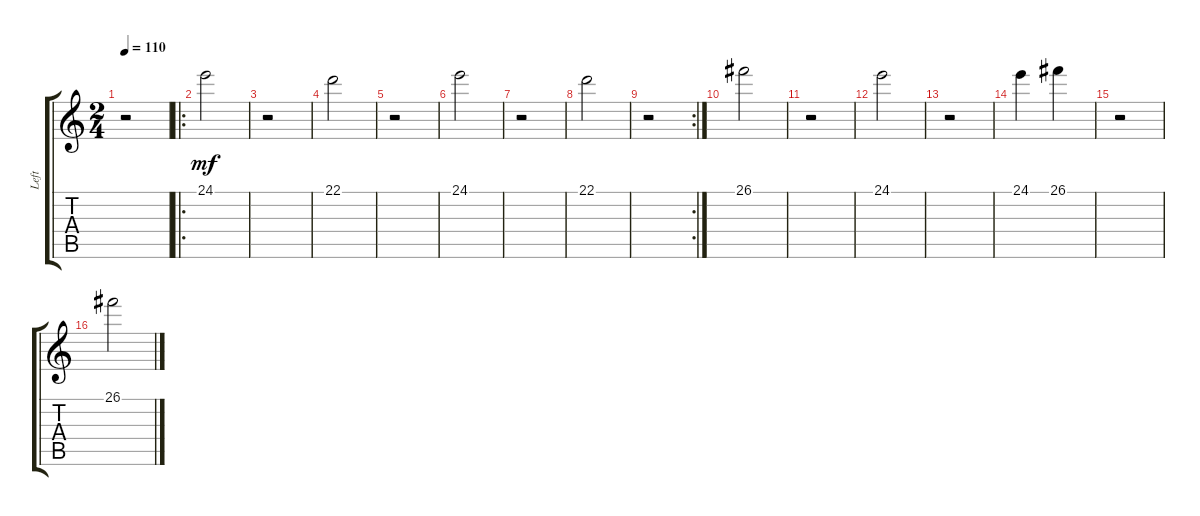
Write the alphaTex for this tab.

\track ("Left" "Left") {instrument fx3crystal}
\staff {score tabs}
\tuning (E4 B3 G3 D3 A2 E2) {hide}
\ts (2 4)
\tempo 110
\clef g2
\ks c
r.2{dy mf instrument fx3crystal} |
\ro
24.1.2 |
r.2 |
22.1.2 |
r.2 |
24.1.2 |
r.2 |
22.1.2 |
\rc 2
r.2 |
26.1.2 |
r.2 |
24.1.2 |
r.2 |
24.1.4 26.1.4 |
r.2 |
26.1.2
